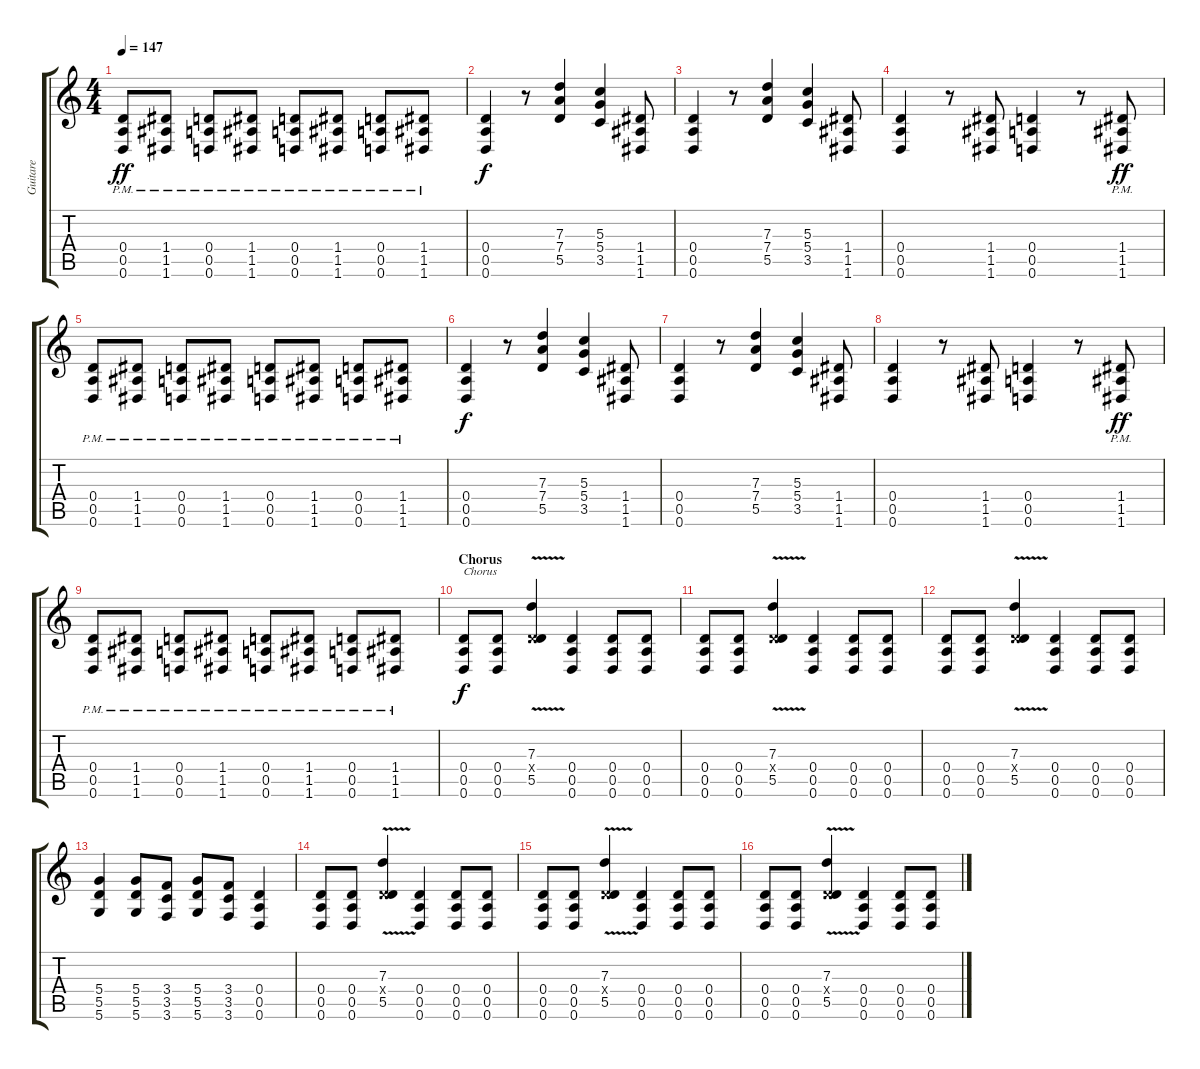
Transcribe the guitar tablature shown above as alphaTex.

\track ("Guitare" "Guitare") {instrument distortionguitar}
\staff {score tabs}
\tuning (E4 B3 G3 D3 A2 D2) {hide}
\ts (4 4)
\tempo 147
\clef g2
\ks c
(0.4{pm} 0.5{pm} 0.6{pm}).8{dy ff} (1.4{pm} 1.5{pm} 1.6{pm}).8 (0.4{pm} 0.5{pm} 0.6{pm}).8 (1.4{pm} 1.5{pm} 1.6{pm}).8 (0.4{pm} 0.5{pm} 0.6{pm}).8 (1.4{pm} 1.5{pm} 1.6{pm}).8 (0.4{pm} 0.5{pm} 0.6{pm}).8 (1.4{pm} 1.5{pm} 1.6{pm}).8 |
(0.4 0.5 0.6).4{dy f} r.8 (7.3 7.4 5.5).4 (5.3 5.4 3.5).4 (1.4 1.5 1.6).8 |
(0.4 0.5 0.6).4 r.8 (7.3 7.4 5.5).4 (5.3 5.4 3.5).4 (1.4 1.5 1.6).8 |
(0.4 0.5 0.6).4 r.8 (1.4 1.5 1.6).8 (0.4 0.5 0.6).4 r.8 (1.4{pm} 1.5{pm} 1.6{pm}).8{dy ff} |
(0.4{pm} 0.5{pm} 0.6{pm}).8 (1.4{pm} 1.5{pm} 1.6{pm}).8 (0.4{pm} 0.5{pm} 0.6{pm}).8 (1.4{pm} 1.5{pm} 1.6{pm}).8 (0.4{pm} 0.5{pm} 0.6{pm}).8 (1.4{pm} 1.5{pm} 1.6{pm}).8 (0.4{pm} 0.5{pm} 0.6{pm}).8 (1.4{pm} 1.5{pm} 1.6{pm}).8 |
(0.4 0.5 0.6).4{dy f} r.8 (7.3 7.4 5.5).4 (5.3 5.4 3.5).4 (1.4 1.5 1.6).8 |
(0.4 0.5 0.6).4 r.8 (7.3 7.4 5.5).4 (5.3 5.4 3.5).4 (1.4 1.5 1.6).8 |
(0.4 0.5 0.6).4 r.8 (1.4 1.5 1.6).8 (0.4 0.5 0.6).4 r.8 (1.4{pm} 1.5{pm} 1.6{pm}).8{dy ff} |
(0.4{pm} 0.5{pm} 0.6{pm}).8 (1.4{pm} 1.5{pm} 1.6{pm}).8 (0.4{pm} 0.5{pm} 0.6{pm}).8 (1.4{pm} 1.5{pm} 1.6{pm}).8 (0.4{pm} 0.5{pm} 0.6{pm}).8 (1.4{pm} 1.5{pm} 1.6{pm}).8 (0.4{pm} 0.5{pm} 0.6{pm}).8 (1.4{pm} 1.5{pm} 1.6{pm}).8 |
\section ("" "Chorus")
(0.4 0.5 0.6).8{txt "Chorus" dy f} (0.4 0.5 0.6).8 (7.3{v} 0.4{x} 5.5{v}).4 (0.4 0.5 0.6).4 (0.4 0.5 0.6).8 (0.4 0.5 0.6).8 |
(0.4 0.5 0.6).8 (0.4 0.5 0.6).8 (7.3{v} 0.4{x} 5.5{v}).4 (0.4 0.5 0.6).4 (0.4 0.5 0.6).8 (0.4 0.5 0.6).8 |
(0.4 0.5 0.6).8 (0.4 0.5 0.6).8 (7.3{v} 0.4{x} 5.5{v}).4 (0.4 0.5 0.6).4 (0.4 0.5 0.6).8 (0.4 0.5 0.6).8 |
(5.4 5.5 5.6).4 (5.4 5.5 5.6).8 (3.4 3.5 3.6).8 (5.4 5.5 5.6).8 (3.4 3.5 3.6).8 (0.4 0.5 0.6).4 |
(0.4 0.5 0.6).8 (0.4 0.5 0.6).8 (7.3{v} 0.4{x} 5.5{v}).4 (0.4 0.5 0.6).4 (0.4 0.5 0.6).8 (0.4 0.5 0.6).8 |
(0.4 0.5 0.6).8 (0.4 0.5 0.6).8 (7.3{v} 0.4{x} 5.5{v}).4 (0.4 0.5 0.6).4 (0.4 0.5 0.6).8 (0.4 0.5 0.6).8 |
(0.4 0.5 0.6).8 (0.4 0.5 0.6).8 (7.3{v} 0.4{x} 5.5{v}).4 (0.4 0.5 0.6).4 (0.4 0.5 0.6).8 (0.4 0.5 0.6).8
